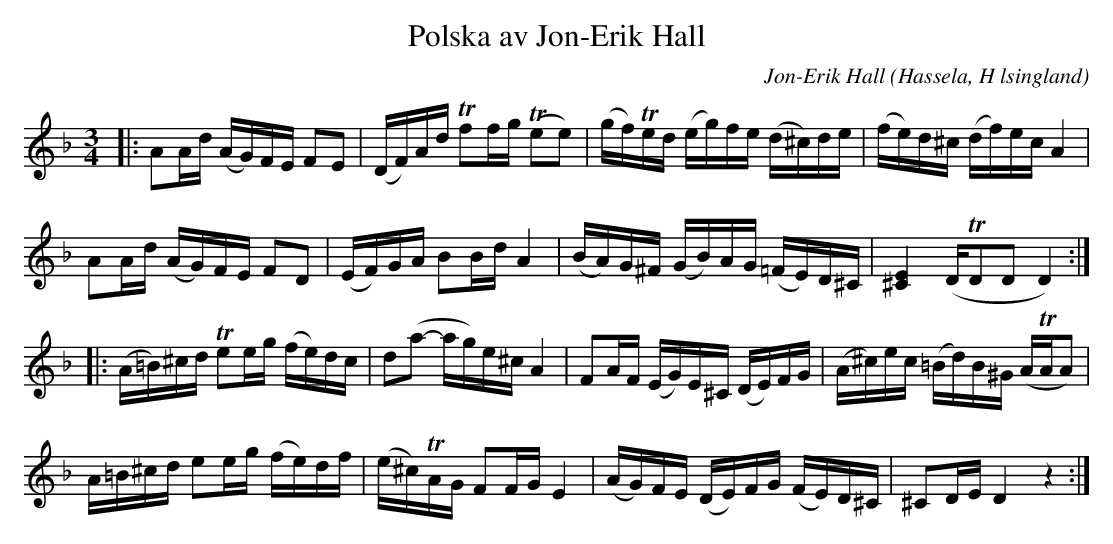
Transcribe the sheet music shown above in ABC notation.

X:1
T:Polska av Jon-Erik Hall
O:Hassela, H lsingland
C:Jon-Erik Hall
M:3/4
L:1/16
K:Dm
|:A2Ad (AG)FE F2E2|(DF)Ad Tf2fg (Te2e2)|(gf)Ted (eg)fe (d^c)de|(fe)d^c (df)ec A4|
A2Ad (AG)FE F2D2|(EF)GA B2Bd A4|(BA)G^F (GB)AG (=FE)D^C|[E^C]4 (DTD2D2 D4):|
|:(A=B)^cd Te2eg (fe)dc|d2(a2- ag)e^c A4|F2AF (EG)E^C (DE)FG|(A^c)ec (=Bd)B^G (ATAA2)|
A=B^cd e2eg (fe)df|(e^c)TAG F2FG E4|(AG)FE (DE)FG (FE)D^C|^C2DE D4 z4:|
